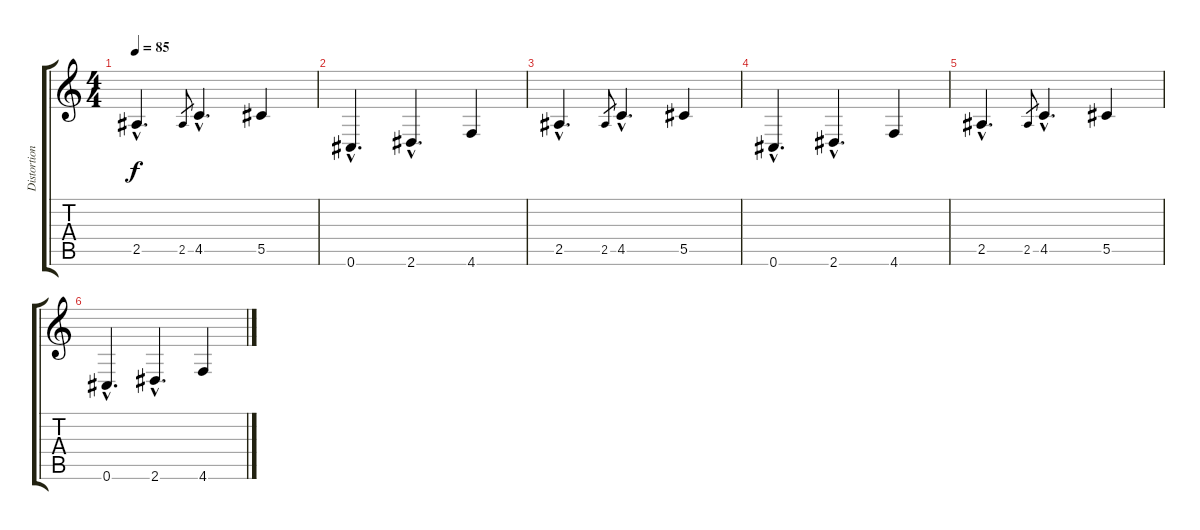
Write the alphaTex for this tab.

\track ("Distortion" "Distortion") {instrument distortionguitar}
\staff {score tabs}
\tuning (Db4 Db4 Ab3 Db3 Ab2 Db2) {hide}
\ts (4 4)
\tempo 85
\clef g2
\ks c
2.5{hac}.4{d dy f} 2.5.8{gr} 4.5{hac}.4{d} 5.5.4 |
0.6{hac}.4{d} 2.6{hac}.4{d} 4.6.4 |
2.5{hac}.4{d} 2.5.8{gr} 4.5{hac}.4{d} 5.5.4 |
0.6{hac}.4{d} 2.6{hac}.4{d} 4.6.4 |
2.5{hac}.4{d} 2.5.8{gr} 4.5{hac}.4{d} 5.5.4 |
0.6{hac}.4{d} 2.6{hac}.4{d} 4.6.4
